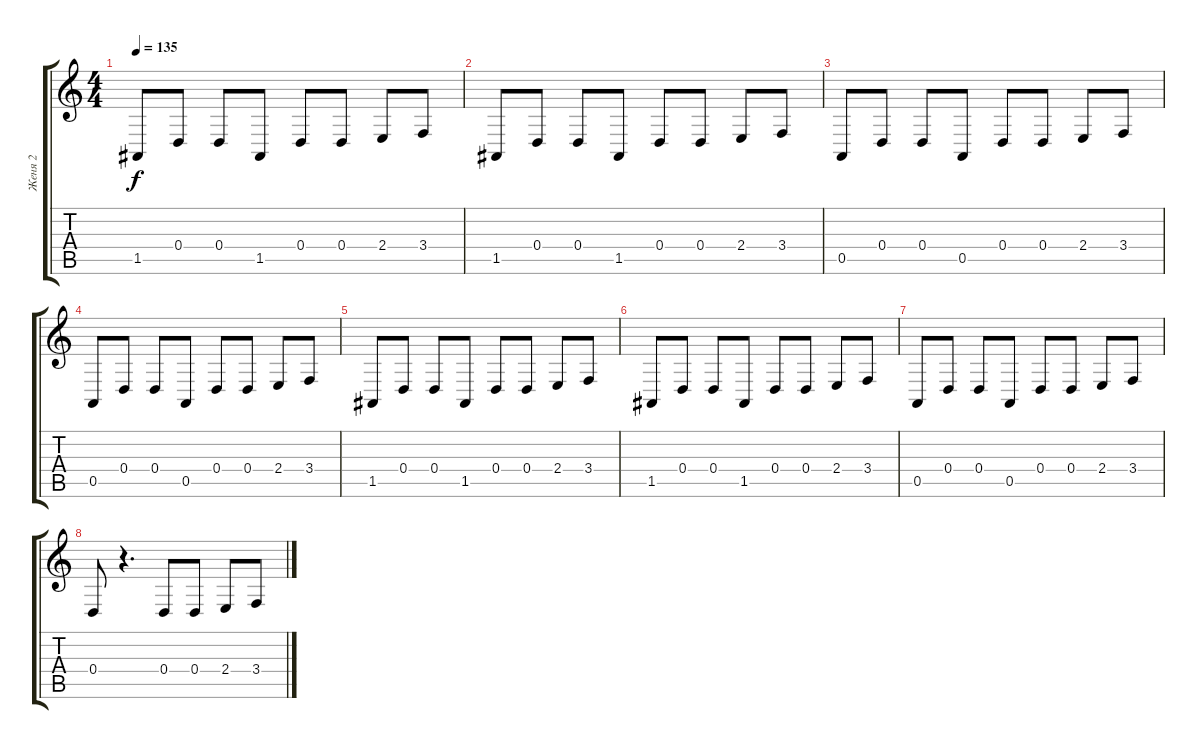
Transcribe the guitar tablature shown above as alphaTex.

\track ("Женя 2" "Женя 2") {instrument lead1square}
\staff {score tabs}
\tuning (E4 B3 G3 D3 A2 E2) {hide}
\ts (4 4)
\tempo 135
\clef g2
\ks c
1.5.8{dy f} 0.4.8 0.4.8 1.5.8 0.4.8 0.4.8 2.4.8 3.4.8 |
1.5.8 0.4.8 0.4.8 1.5.8 0.4.8 0.4.8 2.4.8 3.4.8 |
0.5.8 0.4.8 0.4.8 0.5.8 0.4.8 0.4.8 2.4.8 3.4.8 |
0.5.8 0.4.8 0.4.8 0.5.8 0.4.8 0.4.8 2.4.8 3.4.8 |
1.5.8 0.4.8 0.4.8 1.5.8 0.4.8 0.4.8 2.4.8 3.4.8 |
1.5.8 0.4.8 0.4.8 1.5.8 0.4.8 0.4.8 2.4.8 3.4.8 |
0.5.8 0.4.8 0.4.8 0.5.8 0.4.8 0.4.8 2.4.8 3.4.8 |
0.4.8 r.4{d} 0.4.8 0.4.8 2.4.8 3.4.8
